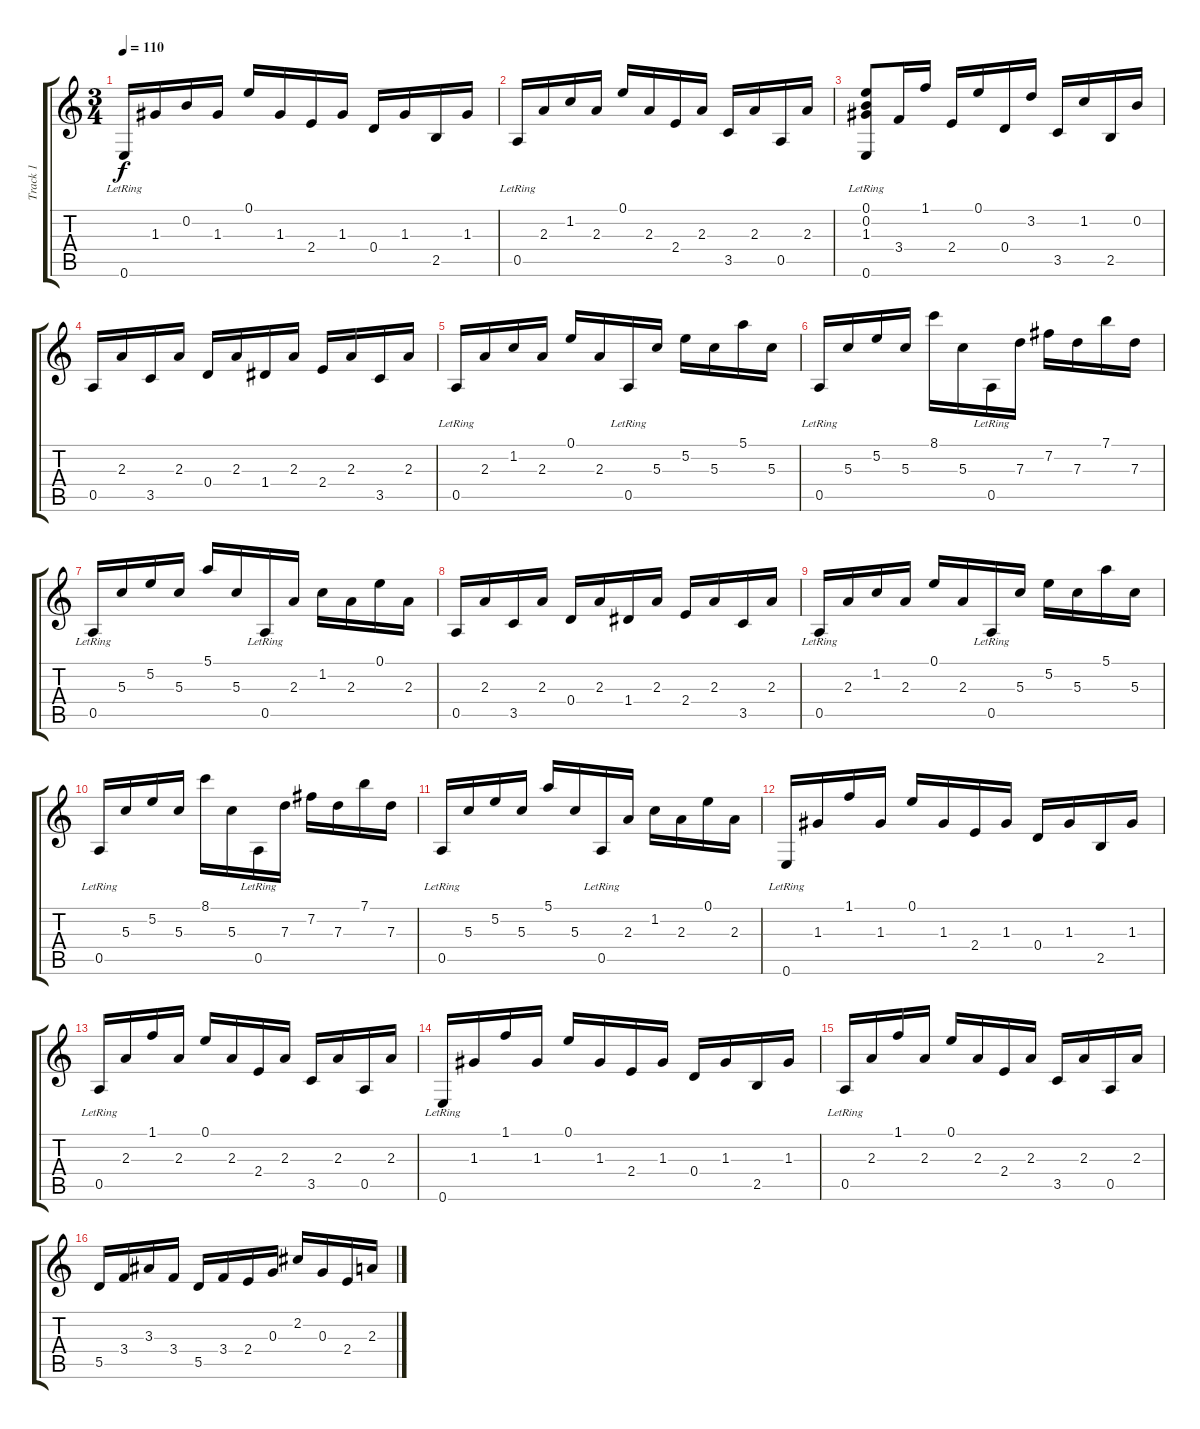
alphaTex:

\track ("Track 1" "Track 1") {instrument acousticguitarsteel}
\staff {score tabs}
\tuning (E4 B3 G3 D3 A2 E2) {hide}
\ts (3 4)
\tempo 110
\clef g2
\ks c
0.6{lr}.16{dy f} 1.3.16 0.2.16 1.3.16 0.1.16 1.3.16 2.4.16 1.3.16 0.4.16 1.3.16 2.5.16 1.3.16 |
0.5{lr}.16 2.3.16 1.2.16 2.3.16 0.1.16 2.3.16 2.4.16 2.3.16 3.5.16 2.3.16 0.5.16 2.3.16 |
(0.1 0.2 1.3 0.6{lr}).8 3.4.16 1.1.16 2.4.16 0.1.16 0.4.16 3.2.16 3.5.16 1.2.16 2.5.16 0.2.16 |
0.5.16 2.3.16 3.5.16 2.3.16 0.4.16 2.3.16 1.4.16 2.3.16 2.4.16 2.3.16 3.5.16 2.3.16 |
0.5{lr}.16 2.3.16 1.2.16 2.3.16 0.1.16 2.3.16 0.5{lr}.16 5.3.16 5.2.16 5.3.16 5.1.16 5.3.16 |
0.5{lr}.16 5.3.16 5.2.16 5.3.16 8.1.16 5.3.16 0.5{lr}.16 7.3.16 7.2.16 7.3.16 7.1.16 7.3.16 |
0.5{lr}.16 5.3.16 5.2.16 5.3.16 5.1.16 5.3.16 0.5{lr}.16 2.3.16 1.2.16 2.3.16 0.1.16 2.3.16 |
0.5.16 2.3.16 3.5.16 2.3.16 0.4.16 2.3.16 1.4.16 2.3.16 2.4.16 2.3.16 3.5.16 2.3.16 |
0.5{lr}.16 2.3.16 1.2.16 2.3.16 0.1.16 2.3.16 0.5{lr}.16 5.3.16 5.2.16 5.3.16 5.1.16 5.3.16 |
0.5{lr}.16 5.3.16 5.2.16 5.3.16 8.1.16 5.3.16 0.5{lr}.16 7.3.16 7.2.16 7.3.16 7.1.16 7.3.16 |
0.5{lr}.16 5.3.16 5.2.16 5.3.16 5.1.16 5.3.16 0.5{lr}.16 2.3.16 1.2.16 2.3.16 0.1.16 2.3.16 |
0.6{lr}.16 1.3.16 1.1.16 1.3.16 0.1.16 1.3.16 2.4.16 1.3.16 0.4.16 1.3.16 2.5.16 1.3.16 |
0.5{lr}.16 2.3.16 1.1.16 2.3.16 0.1.16 2.3.16 2.4.16 2.3.16 3.5.16 2.3.16 0.5.16 2.3.16 |
0.6{lr}.16 1.3.16 1.1.16 1.3.16 0.1.16 1.3.16 2.4.16 1.3.16 0.4.16 1.3.16 2.5.16 1.3.16 |
0.5{lr}.16 2.3.16 1.1.16 2.3.16 0.1.16 2.3.16 2.4.16 2.3.16 3.5.16 2.3.16 0.5.16 2.3.16 |
5.5.16 3.4.16 3.3.16 3.4.16 5.5.16 3.4.16 2.4.16 0.3.16 2.2.16 0.3.16 2.4.16 2.3.16
